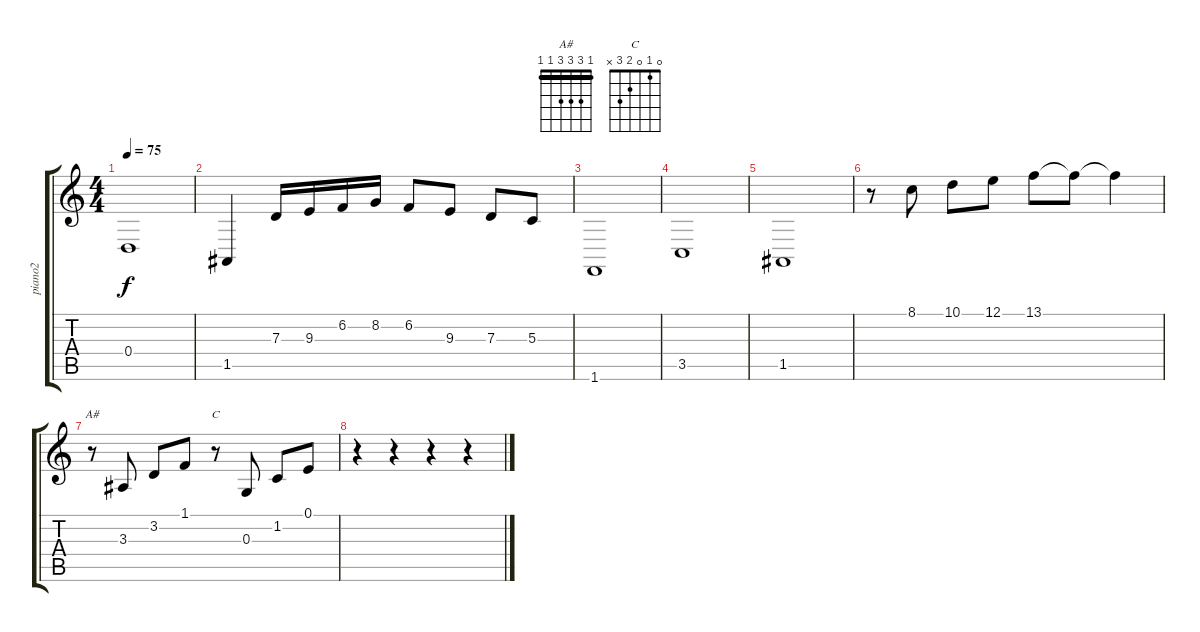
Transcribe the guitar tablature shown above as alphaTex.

\track ("piano2" "piano2") {instrument brightacousticpiano}
\staff {score tabs}
\tuning (E4 B3 G3 D3 A2 E2) {hide}
\chord ("A#" 1 3 3 3 1 1) {barre 1}
\chord ("C" 0 1 0 2 3 x)
\ts (4 4)
\tempo 75
\clef g2
\ks c
0.4.1{dy f} |
1.5.4 7.3.16 9.3.16 6.2.16 8.2.16 6.2.8 9.3.8 7.3.8 5.3.8 |
1.6.1 |
3.5.1 |
1.5.1 |
r.8 8.1.8 10.1.8 12.1.8 13.1.8 13.1{t}.8 13.1{t}.4 |
r.8{ch "A#"} 3.3.8 3.2.8 1.1.8 r.8{ch "C"} 0.3.8 1.2.8 0.1.8 |
r.4 r.4 r.4 r.4
